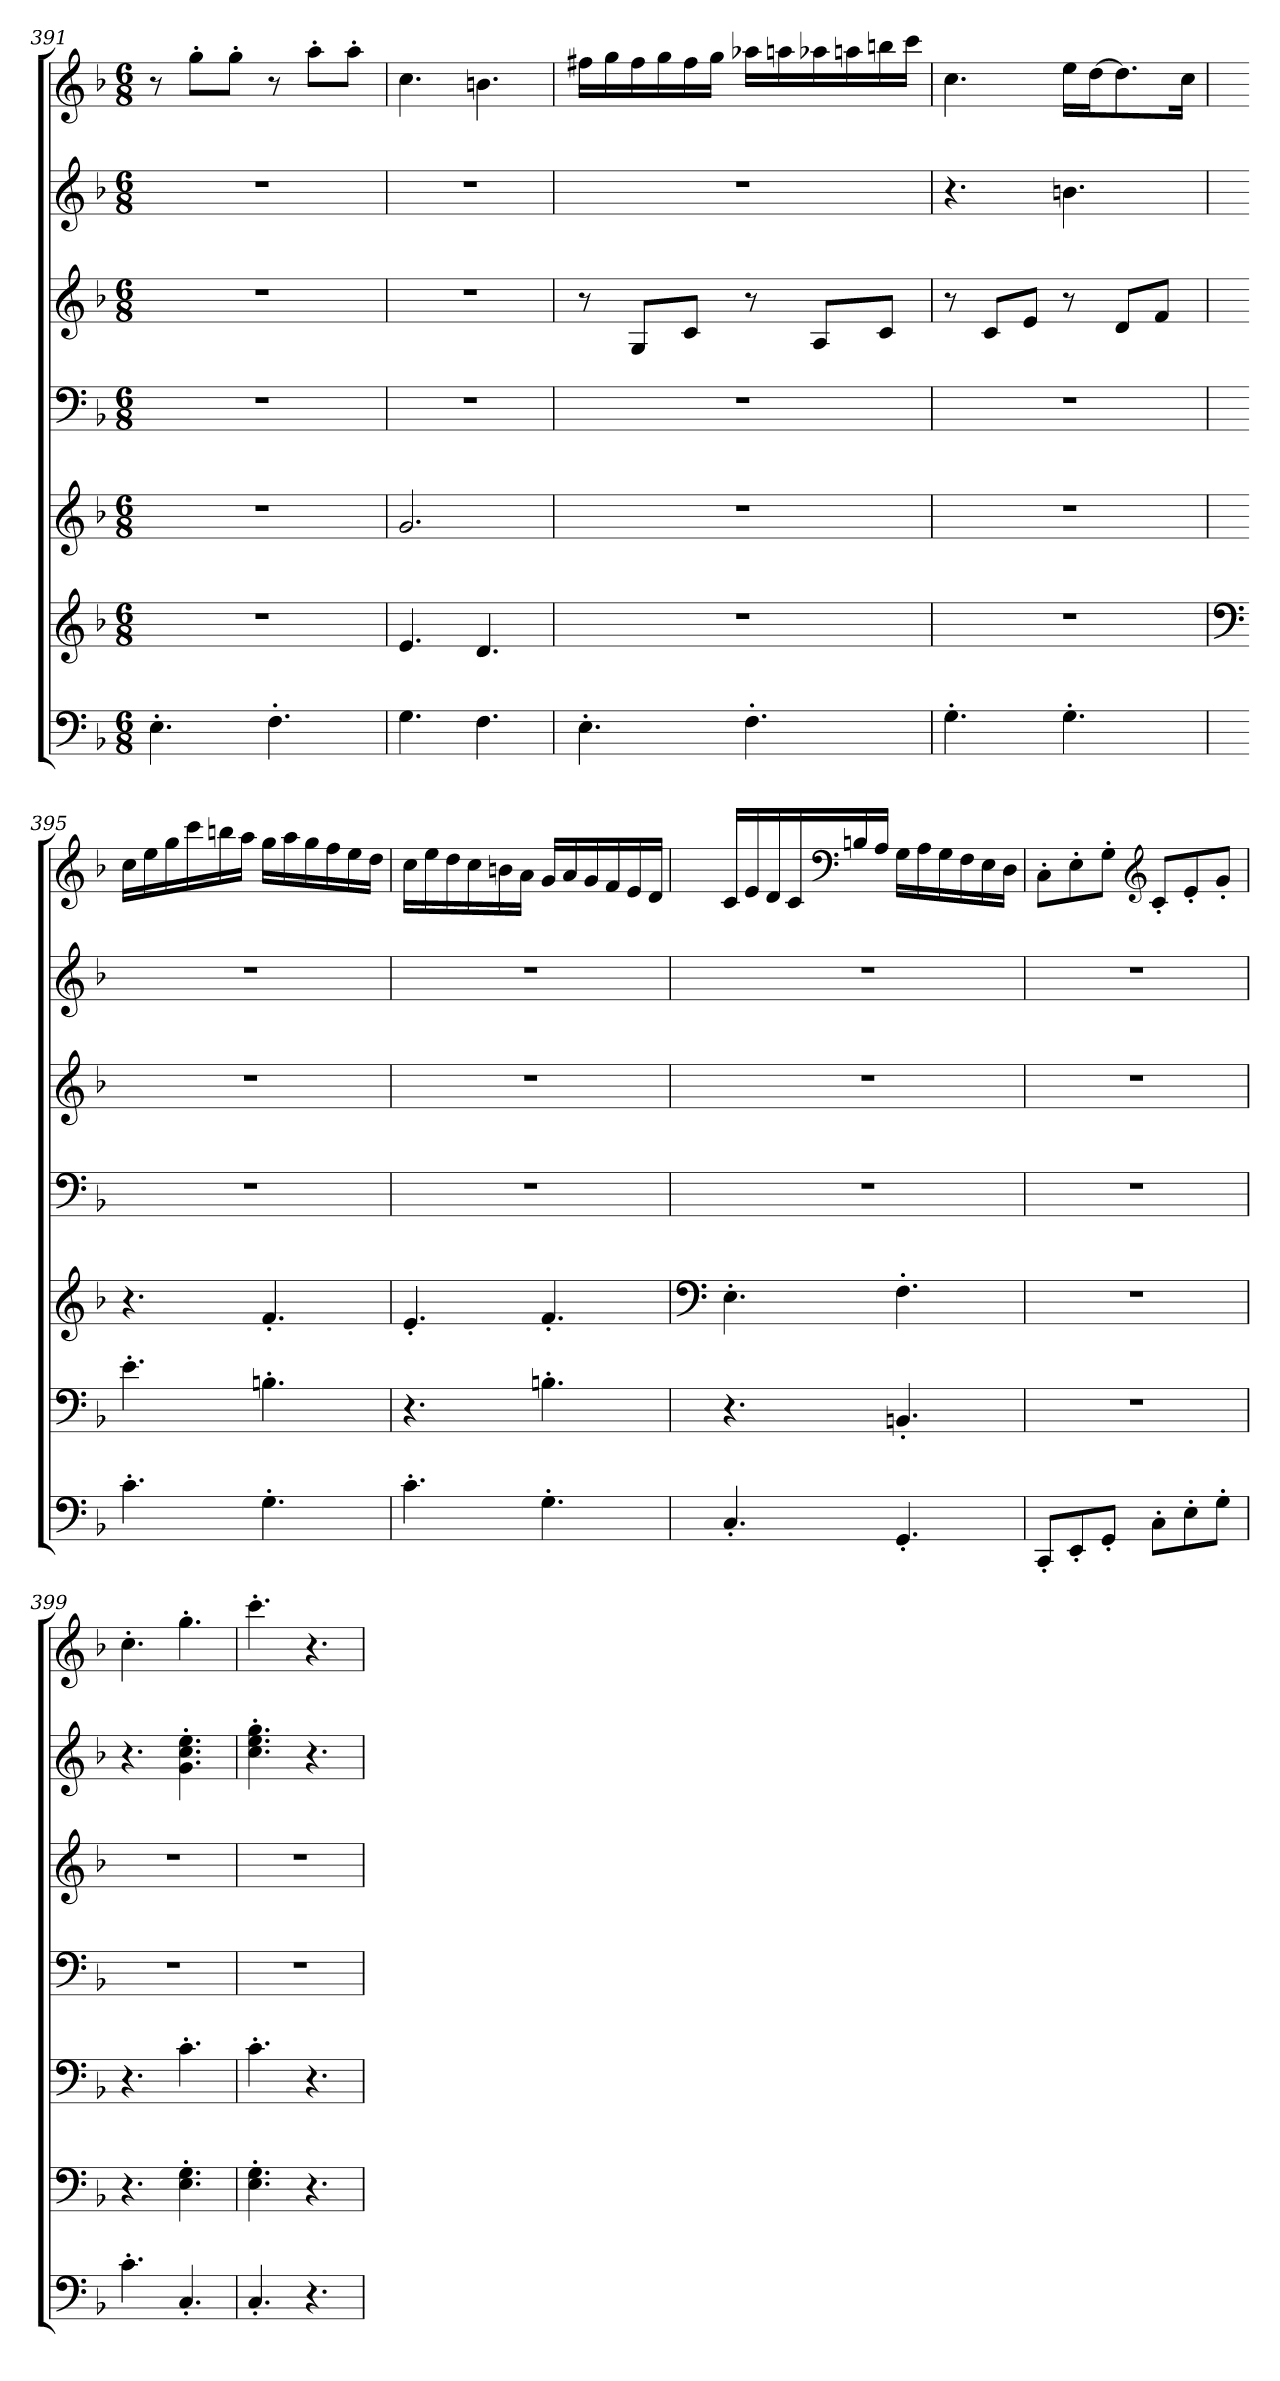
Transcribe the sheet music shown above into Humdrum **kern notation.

**kern	**kern	**kern	**kern	**kern	**kern	**kern
*part5	*part4	*part4	*part3	*part3	*part2	*part1
*staff7	*staff6	*staff5	*staff4	*staff3	*staff2	*staff1
!!LO:PB:g=z
*clefF4	*clefG2	*clefG2	*clefF4	*clefG2	*clefG2	*clefG2
*k[b-]	*k[b-]	*k[b-]	*k[b-]	*k[b-]	*k[b-]	*k[b-]
*M6/8	*M6/8	*M6/8	*M6/8	*M6/8	*M6/8	*M6/8
=391	=391	=391	=391	=391	=391	=391
4.E'\	2.r	2.r	2.r	2.r	2.r	8r
.	.	.	.	.	.	8gg'\L
.	.	.	.	.	.	8gg'\J
4.F'\	.	.	.	.	.	8r
.	.	.	.	.	.	8aa'\L
.	.	.	.	.	.	8aa'\J
=392	=392	=392	=392	=392	=392	=392
4.G\	4.e/	2.g/	2.r	2.r	2.r	4.cc\
4.F\	4.d/	.	.	.	.	4.bn\
=393	=393	=393	=393	=393	=393	=393
*	*	*	*	*	*	*MM159
4.E'\	2.r	2.r	2.r	8r	2.r	16ff#X\LL
.	.	.	.	.	.	16gg\
.	.	.	.	8G/L	.	16ff#\
.	.	.	.	.	.	16gg\
.	.	.	.	8c/J	.	16ff#\
.	.	.	.	.	.	16gg\JJ
4.F'\	.	.	.	8r	.	16aa-X\LL
.	.	.	.	.	.	16aan\
.	.	.	.	8A/L	.	16aa-X\
.	.	.	.	.	.	16aan\
.	.	.	.	8c/J	.	16bbn\
.	.	.	.	.	.	16ccc\JJ
=394	=394	=394	=394	=394	=394	=394
4.G'\	2.r	2.r	2.r	8r	4.r	4.cc\
.	.	.	.	8c/L	.	.
.	.	.	.	8e/J	.	.
4.G'\	.	.	.	8r	4.bn\	16ee\LL
.	.	.	.	.	.	[16dd\J
.	.	.	.	8d/L	.	8.dd\]
.	.	.	.	8f/J	.	.
.	.	.	.	.	.	16cc\Jk
!!LO:PB:g=z
=395	=395	=395	=395	=395	=395	=395
*	*clefF4	*	*	*	*	*
*	*	*	*	*	*	*MM159
4.c'\	4.e'\	4.r	2.r	2.r	2.r	16cc\LL
.	.	.	.	.	.	16ee\
.	.	.	.	.	.	16gg\
.	.	.	.	.	.	16ccc\
.	.	.	.	.	.	16bbn\
.	.	.	.	.	.	16aa\JJ
4.G'\	4.Bn'\	4.f'/	.	.	.	16gg\LL
.	.	.	.	.	.	16aa\
.	.	.	.	.	.	16gg\
.	.	.	.	.	.	16ff\
.	.	.	.	.	.	16ee\
.	.	.	.	.	.	16dd\JJ
=396	=396	=396	=396	=396	=396	=396
4.c'\	4.r	4.e'/	2.r	2.r	2.r	16cc\LL
.	.	.	.	.	.	16ee\
.	.	.	.	.	.	16dd\
.	.	.	.	.	.	16cc\
.	.	.	.	.	.	16bn\
.	.	.	.	.	.	16a\JJ
4.G'\	4.Bn'\	4.f'/	.	.	.	16g/LL
.	.	.	.	.	.	16a/
.	.	.	.	.	.	16g/
.	.	.	.	.	.	16f/
.	.	.	.	.	.	16e/
.	.	.	.	.	.	16d/JJ
=397	=397	=397	=397	=397	=397	=397
*	*	*clefF4	*	*	*	*
4.C'/	4.r	4.E'\	2.r	2.r	2.r	16c/LL
.	.	.	.	.	.	16e/
.	.	.	.	.	.	16d/
.	.	.	.	.	.	16c/
*	*	*	*	*	*	*clefF4
.	.	.	.	.	.	16Bn/
.	.	.	.	.	.	16A/JJ
4.GG'/	4.BBn'/	4.F'\	.	.	.	16G\LL
.	.	.	.	.	.	16A\
.	.	.	.	.	.	16G\
.	.	.	.	.	.	16F\
.	.	.	.	.	.	16E\
.	.	.	.	.	.	16D\JJ
!!LO:PB:g=z
=398	=398	=398	=398	=398	=398	=398
*	*	*	*	*	*	*MM159
8CC'/L	2.r	2.r	2.r	2.r	2.r	8C'\L
8EE'/	.	.	.	.	.	8E'\
8GG'/J	.	.	.	.	.	8G'\J
*	*	*	*	*	*	*clefG2
8C'\L	.	.	.	.	.	8c'/L
8E'\	.	.	.	.	.	8e'/
8G'\J	.	.	.	.	.	8g'/J
=399	=399	=399	=399	=399	=399	=399
*	*	*	*	*	*	*MM156
4.c'\	4.r	4.r	2.r	2.r	4.r	4.cc'\
*	*	*	*	*	*	*MM147
4.C'/	4.E\' 4.G\'	4.c'\	.	.	4.g\' 4.cc\' 4.ee\'	4.gg'\
=400	=400	=400	=400	=400	=400	=400
*	*	*	*	*	*	*MM152
4.C'/	4.E\' 4.G\'	4.c'\	2.r	2.r	4.cc\' 4.ee\' 4.gg\'	4.ccc'\
4.r	4.r	4.r	.	.	4.r	4.r
=	=	=	=	=	=	=
*-	*-	*-	*-	*-	*-	*-
